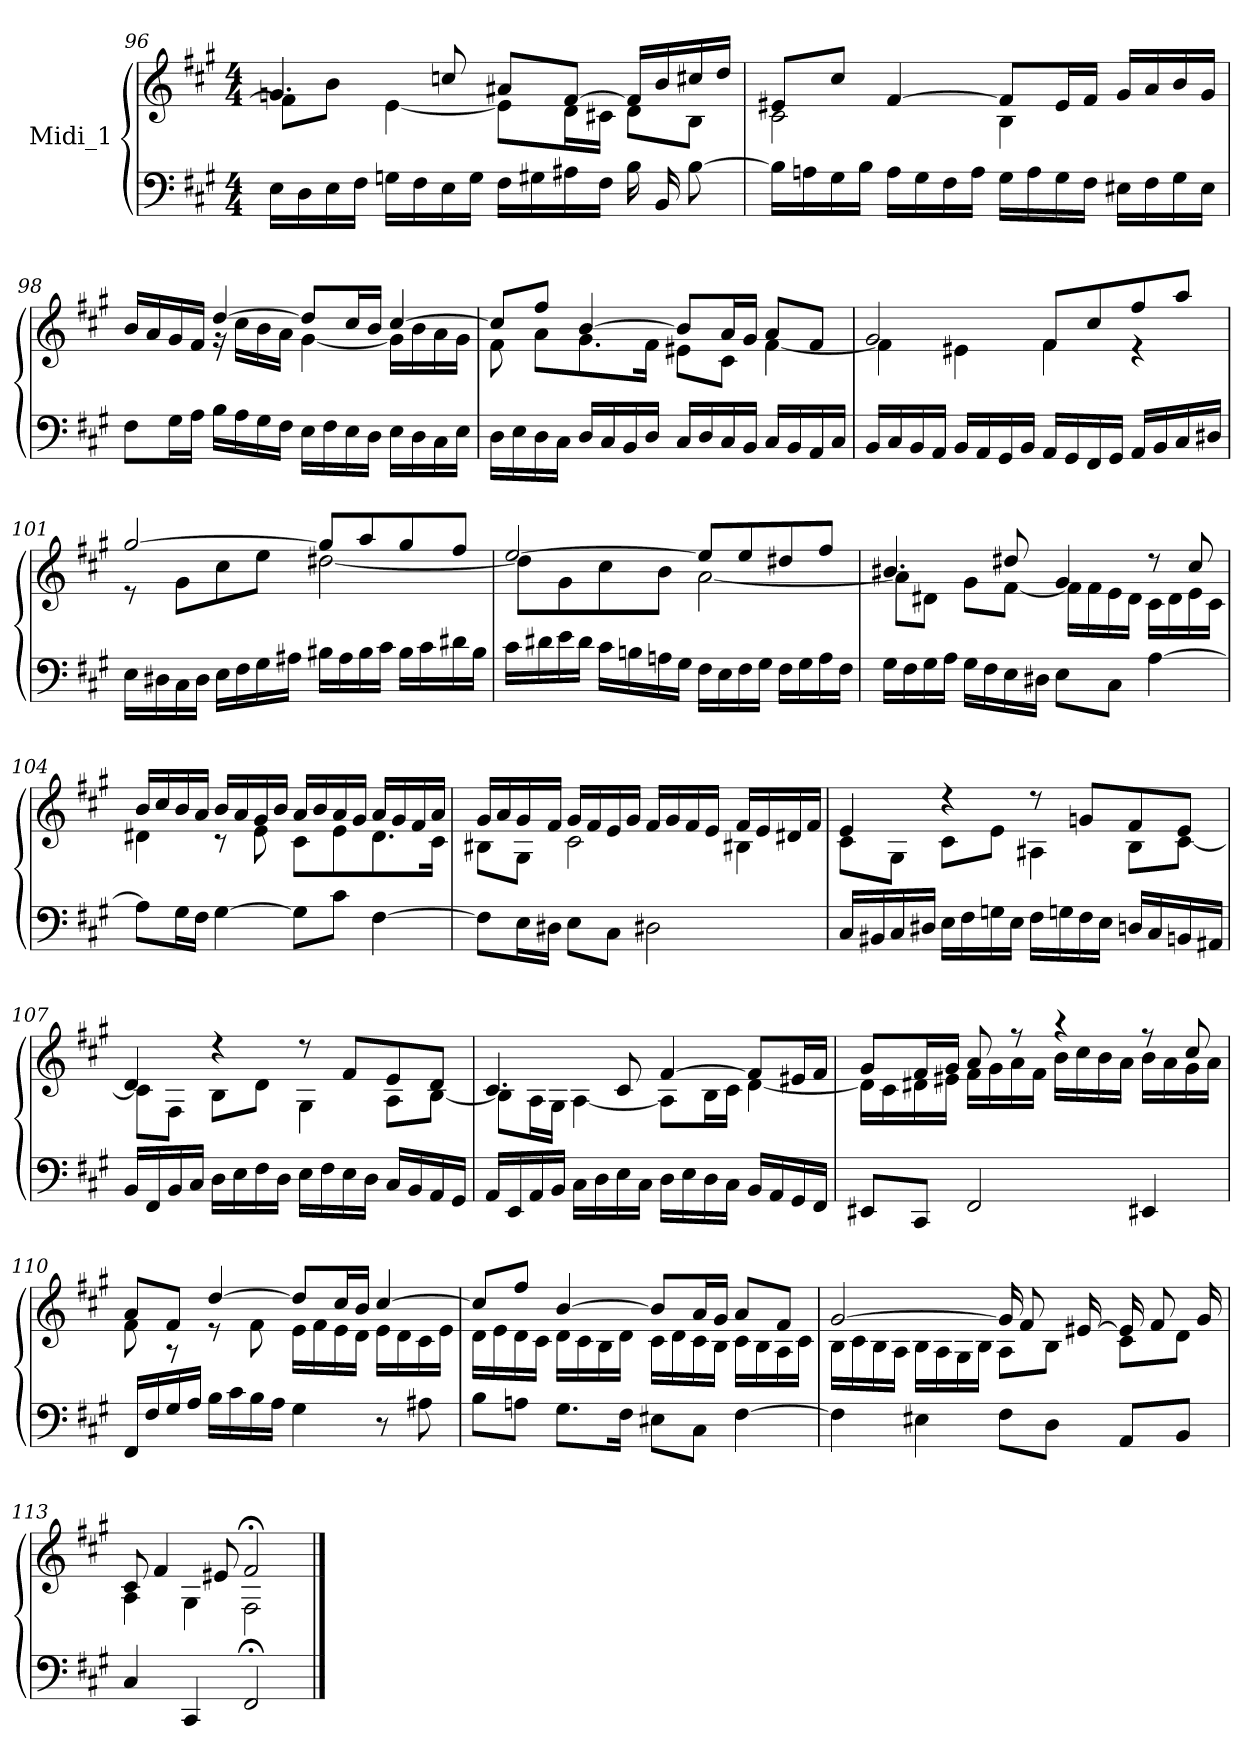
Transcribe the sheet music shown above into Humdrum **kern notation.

**kern	**kern
*part1	*part1
*staff2	*staff1
*I"Midi_1	*
*clefF4	*clefG2
*k[f#c#g#]	*k[f#c#g#]
*A:	*A:
*M4/4	*M4/4
=96	=96
*	*^
16ELL	4.gn/	8f#\L]
16D	.	.
16E	.	8b\J
16F#JJ	.	.
16GnLL	.	[4e\
16F#	.	.
16E	8ccn/	.
16GJJ	.	.
16F#LL	8a#X/L	8e\L]
16G#X	.	.
16A#X	[8f#/J	16d\L
16F#JJ	.	16c#X\JJ
16BLL	16f#LL]	8d\L
16BB	16b	.
[8BJ	16cc#X	8B\J
.	16ddJJ	.
!!LO:LB:g=z	!!
=97	=97	=97
16BLL]	8e#XL	2c#\
16An	.	.
16G#	8cc#J	.
16BJJ	.	.
16ALL	[4f#/	.
16G#	.	.
16F#	.	.
16AJJ	.	.
16G#LL	8f#/L]	4B\
16A	.	.
16G#	16e#/L	.
16F#JJ	16f#/JJ	.
16E#XLL	16g#LL	4ryy
16F#	16a	.
16G#	16b	.
16E#JJ	16g#JJ	.
=98	=98	=98
8F#L	16bLL	4ryy
.	16a	.
16G#L	16g#	.
16AJJ	16f#JJ	.
16BLL	[4dd/	16r
16A	.	16cc#\LL
16G#	.	16b\
16F#JJ	.	16a\JJ
16ELL	8ddL]	[4g#\
16F#	.	.
16E	16cc#L	.
16DJJ	16bJJ	.
16ELL	[4cc#/	16g#LL]
16D	.	16b
16C#	.	16a
16EJJ	.	16g#JJ
!!LO:LB:g=z	!!
=99	=99	=99
16DLL	8cc#/L]	8f#\
16E	.	.
16D	8ff#/J	8aL
16C#JJ	.	.
16DLL	[4b/	8.g#
16C#	.	.
16BB	.	.
16DJJ	.	16f#J
16C#LL	8bL]	8e#X\L
16D	.	.
16C#	16aL	8c#\J
16BBJJ	16g#JJ	.
16C#LL	8a/L	[4f#\
16BB	.	.
16AA	8f#/J	.
16C#JJ	.	.
=100	=100	=100
16BBLL	2g#/	4f#\]
16C#	.	.
16BB	.	.
16AAJJ	.	.
16BBLL	.	4e#X\
16AA	.	.
16GG#	.	.
16BBJJ	.	.
16AALL	8f#L	4f#\
16GG#	.	.
16FF#	8cc#	.
16GG#JJ	.	.
16AALL	8ff#	4r
16BB	.	.
16C#	8aaJ	.
16D#XJJ	.	.
!!LO:LB:g=z	!!
=101	=101	=101
16ELL	[2gg#/	8r
16D#X	.	.
16C#	.	8g#\L
16D#JJ	.	.
16ELL	.	8cc#\
16F#	.	.
16G#	.	8ee\J
16A#XJJ	.	.
16B#XLL	8gg#/L]	[2dd#X\
16A#	.	.
16B#	8aa/	.
16c#JJ	.	.
16B#LL	8gg#/	.
16c#	.	.
16d#X	8ff#/J	.
16B#JJ	.	.
=102	=102	=102
16c#LL	[2ee/	8dd#\L]
16d#X	.	.
16e	.	8g#\
16d#JJ	.	.
16c#LL	.	8cc#\
16Bn	.	.
16An	.	8b\J
16G#JJ	.	.
16F#LL	8ee/L]	[2a\
16E	.	.
16F#	8ee/	.
16G#JJ	.	.
16F#LL	8dd#X/	.
16G#	.	.
16A	8ff#/J	.
16F#JJ	.	.
!!LO:LB:g=z	!!
=103	=103	=103
16G#LL	4.b#X/	8a\L]
16F#	.	.
16G#	.	8d#X\J
16AJJ	.	.
16G#LL	.	8g#\L
16F#	.	.
16E	8dd#X/	[8f#\J
16D#XJJ	.	.
8EL	4g#/	16f#\LL]
.	.	16f#\
8C#J	.	16e\
.	.	16d#\JJ
[4A	8r	16c#LL
.	.	16d#
.	8cc#/	16e
.	.	16c#JJ
=104	=104	=104
8AL]	16b/LL	4d#X\
.	16cc#/	.
16G#L	16b/	.
16F#JJ	16a/JJ	.
[4G#	16bLL	8r
.	16a	.
.	16g#	8e\
.	16bJJ	.
8G#L]	16aLL	8c#\L
.	16b	.
8c#J	16a	8e\
.	16g#JJ	.
[4F#	16a/LL	8.d#\
.	16g#/	.
.	16f#/	.
.	16a/JJ	16c#\J
!!LO:LB:g=z	!!
=105	=105	=105
8F#L]	16g#/LL	8B#X\L
.	16a/	.
16EL	16g#/	8G#\J
16D#XJJ	16f#/JJ	.
8EL	16g#LL	2c#\
.	16f#	.
8C#J	16e	.
.	16g#JJ	.
2D#X	16f#LL	.
.	16g#	.
.	16f#	.
.	16eJJ	.
.	16f#LL	4B#X\
.	16e	.
.	16d#X	.
.	16f#JJ	.
=106	=106	=106
16C#LL	4e/	8c#L
16BB#X	.	.
16C#	.	8G#J
16D#XJJ	.	.
16ELL	4r	8c#\L
16F#	.	.
16Gn	.	8e\J
16EJJ	.	.
16F#LL	8r	4A#X\
16Gn	.	.
16F#	8gnL	.
16EJJ	.	.
16DnLL	8f#	8BL
16C#	.	.
16BBn	8eJ	[8c#J
16AA#XJJ	.	.
!!LO:LB:g=z	!!
=107	=107	=107
16BBLL	4d/	8c#L]
16FF#	.	.
16BB	.	8F#J
16C#JJ	.	.
16DLL	4r	8B\L
16E	.	.
16F#	.	8d\J
16DJJ	.	.
16ELL	8r	4G#\
16F#	.	.
16E	8f#L	.
16DJJ	.	.
16C#LL	8e	8A\L
16BB	.	.
16AA	8dJ	[8B\J
16GG#JJ	.	.
=108	=108	=108
16AALL	4.c#/	8B\L]
16EE	.	.
16AA	.	16A\L
16BBJJ	.	16G#\JJ
16C#LL	.	[4A\
16D	.	.
16E	8c#/	.
16C#JJ	.	.
16DLL	[4f#/	8A\L]
16E	.	.
16D	.	16B\L
16C#JJ	.	16c#\JJ
16BBLL	8f#/L]	[4d\
16AA	.	.
16GG#	16e#X/L	.
16FF#JJ	16f#/JJ	.
!!LO:LB:g=z	!!
=109	=109	=109
8EE#XL	8g#L	16d\LL]
.	.	16c#\
8CC#J	16f#L	16d#X\
.	16g#JJ	16e#X\JJ
2FF#	8a/	16f#\LL
.	.	16g#\
.	8r	16a\
.	.	16f#\JJ
.	4r	16bLL
.	.	16cc#
.	.	16b
.	.	16aJJ
4EE#X	8r	16bLL
.	.	16a
.	8cc#/	16g#
.	.	16aJJ
=110	=110	=110
16FF#LL	8a/L	8f#\
16F#	.	.
16G#	8f#/J	8r
16AJJ	.	.
16BLL	[4dd/	8r
16c#	.	.
16B	.	8f#\
16AJJ	.	.
4G#	8ddL]	16e\LL
.	.	16f#\
.	16cc#L	16e\
.	16bJJ	16d\JJ
8r	[4cc#/	16eLL
.	.	16d
8A#X	.	16c#
.	.	16eJJ
!!LO:LB:g=z	!!
=111	=111	=111
8BL	8cc#/L]	16d\LL
.	.	16e\
8AnJ	8ff#/J	16d\
.	.	16c#\JJ
8.G#L	[4b/	16dLL
.	.	16c#
.	.	16B
16F#J	.	16dJJ
8E#XL	8bL]	16c#\LL
.	.	16d\
8C#J	16aL	16c#\
.	16g#JJ	16B\JJ
[4F#	8a/L	16c#\LL
.	.	16B\
.	8f#/J	16A\
.	.	16c#\JJ
=112	=112	=112
4F#]	[2g#/	16B\LL
.	.	16c#\
.	.	16B\
.	.	16A\JJ
4E#X	.	16BLL
.	.	16A
.	.	16G#
.	.	16BJJ
8F#L	16g#LL]	8AL
.	8f#	.
8DJ	.	8BJ
.	[16e#XJ	.
8AAL	16e#LL]	8c#L
.	8f#	.
8BBJ	.	8dJ
.	16g#J	.
=113	=113	=113
4C#	8c#/	4A\
.	4f#/	.
4CC#	.	4G#\
.	8e#X/	.
2FF#;	2f#;</	2F#\
*	*v	*v
==	==
*-	*-
